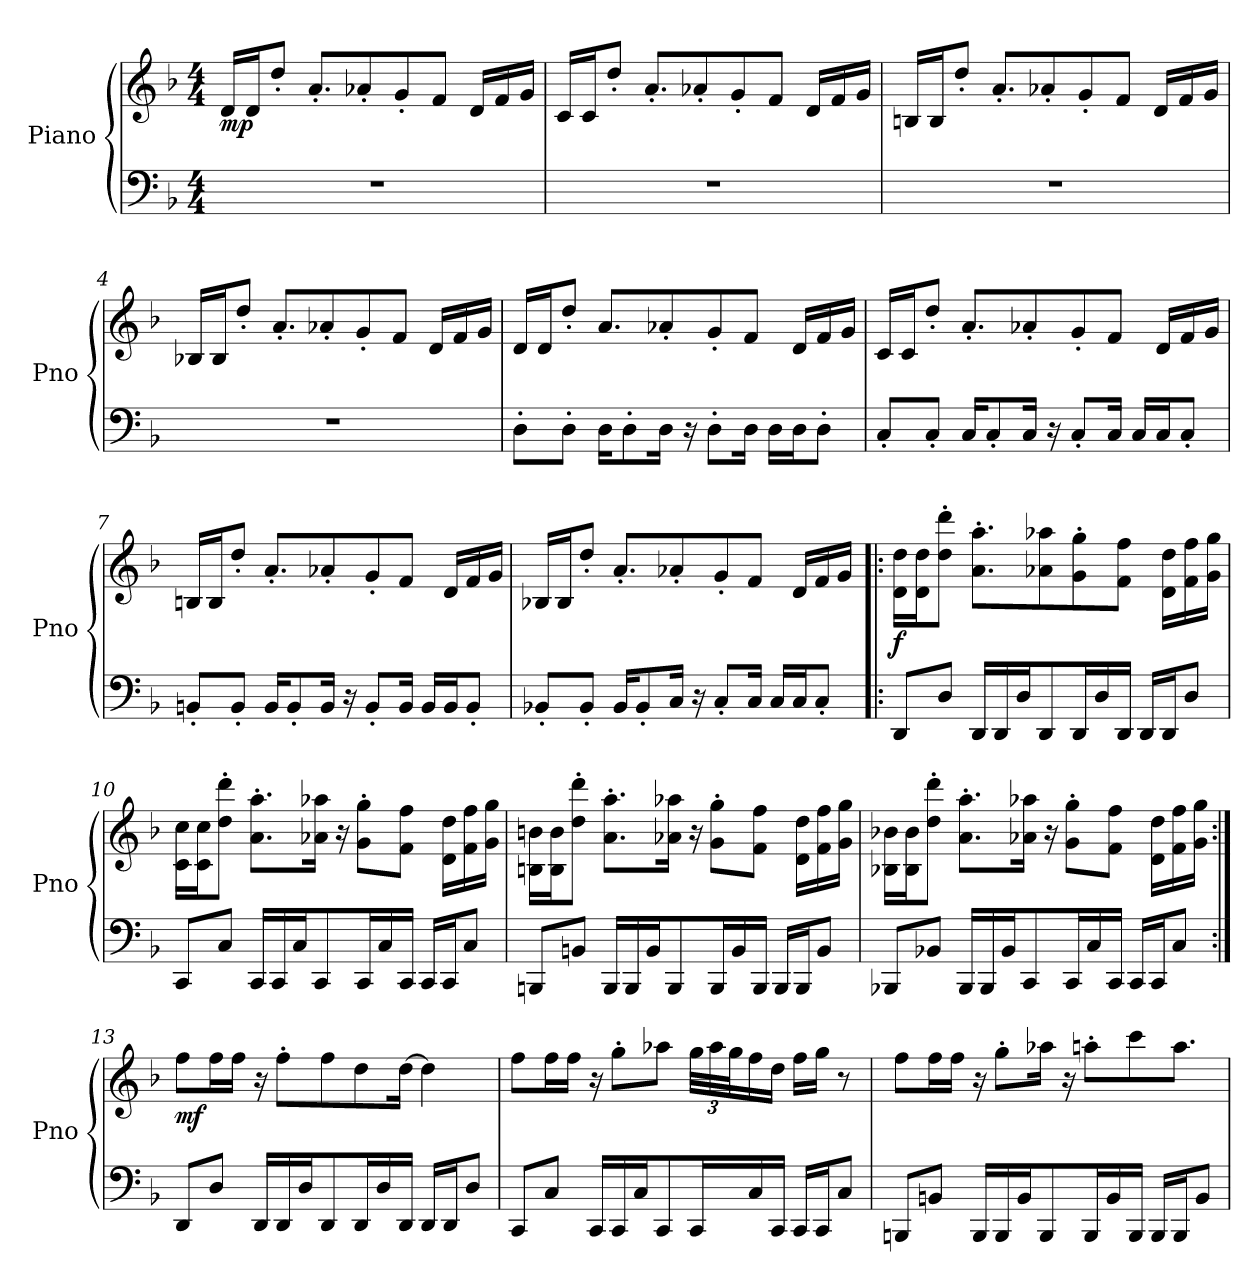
**kern	**kern	**dynam
*part1	*part1	*part1
*staff2	*staff1	*staff1/2
*I"Piano	*	*
*I'Pno	*	*
*clefF4	*clefG2	*
*k[b-]	*k[b-]	*
*M4/4	*M4/4	*
=1	=1	=1
!	!	!LO:DY:b
1r	16d/LL	mp
.	16d/J	.
.	8dd'/J	.
.	8.a'/L	.
.	8a-X'/	.
.	8g'/	.
.	8f/J	.
.	16d/LL	.
.	16f/	.
.	16g/JJ	.
=2	=2	=2
1r	16c/LL	.
.	16c/J	.
.	8dd'/J	.
.	8.a'/L	.
.	8a-X'/	.
.	8g'/	.
.	8f/J	.
.	16d/LL	.
.	16f/	.
.	16g/JJ	.
!!LO:LB:g=z
=3	=3	=3
1r	16Bn/LL	.
.	16B/J	.
.	8dd'/J	.
.	8.a'/L	.
.	8a-X'/	.
.	8g'/	.
.	8f/J	.
.	16d/LL	.
.	16f/	.
.	16g/JJ	.
=4	=4	=4
1r	16B-X/LL	.
.	16B-/J	.
.	8dd'/J	.
.	8.a'/L	.
.	8a-X'/	.
.	8g'/	.
.	8f/J	.
.	16d/LL	.
.	16f/	.
.	16g/JJ	.
!!LO:LB:g=z
=5	=5	=5
8D'\L	16d/LL	.
.	16d/J	.
8D'\J	8dd'/J	.
16D\KL	8.a/L	.
8D'\	.	.
16D\Jk	8a-X'/	.
16r	.	.
8D'\L	8g'/	.
16D\Jk	8f/J	.
16D\LL	.	.
16D\J	16d/LL	.
8D'\J	16f/	.
.	16g/JJ	.
=6	=6	=6
8C'/L	16c/LL	.
.	16c/J	.
8C'/J	8dd'/J	.
16C/KL	8.a'/L	.
8C'/	.	.
16C/Jk	8a-X'/	.
16r	.	.
8C'/L	8g'/	.
16C/Jk	8f/J	.
16C/LL	.	.
16C/J	16d/LL	.
8C'/J	16f/	.
.	16g/JJ	.
!!LO:LB:g=z
=7	=7	=7
8BBn'/L	16Bn/LL	.
.	16B/J	.
8BB'/J	8dd'/J	.
16BB/KL	8.a'/L	.
8BB'/	.	.
16BB/Jk	8a-X'/	.
16r	.	.
8BB'/L	8g'/	.
16BB/Jk	8f/J	.
16BB/LL	.	.
16BB/J	16d/LL	.
8BB'/J	16f/	.
.	16g/JJ	.
=8	=8	=8
8BB-X'/L	16B-X/LL	.
.	16B-/J	.
8BB-'/J	8dd'/J	.
16BB-/KL	8.a'/L	.
8BB-'/	.	.
16C/Jk	8a-X'/	.
16r	.	.
8C'/L	8g'/	.
16C/Jk	8f/J	.
16C/LL	.	.
16C/J	16d/LL	.
8C'/J	16f/	.
.	16g/JJ	.
!!LO:PB:g=z
=9!|:	=9!|:	=9!|:
!	!	!LO:DY:b
8DD/L	16d\ 16dd\LL	f
.	16d\ 16dd\J	.
8D/J	8dd\' 8ddd\'J	.
16DD/LL	8.a\' 8.aa\'L	.
16DD/	.	.
16D/J	.	.
8DD/	8a-X\ 8aa-X\	.
16DD/L	8g\' 8gg\'	.
16D/	.	.
16DD/JJ	8f\ 8ff\J	.
16DD/LL	.	.
16DD/J	16d\ 16dd\LL	.
8D/J	16f\ 16ff\	.
.	16g\ 16gg\JJ	.
=10	=10	=10
8CC/L	16c\ 16cc\LL	.
.	16c\ 16cc\J	.
8C/J	8dd\' 8ddd\'J	.
16CC/LL	8.a\' 8.aa\'L	.
16CC/	.	.
16C/J	.	.
8CC/	16a-X\ 16aa-X\Jk	.
.	16r	.
16CC/L	8g\' 8gg\'L	.
16C/	.	.
16CC/JJ	8f\ 8ff\J	.
16CC/LL	.	.
16CC/J	16d\ 16dd\LL	.
8C/J	16f\ 16ff\	.
.	16g\ 16gg\JJ	.
!!LO:LB:g=z
=11	=11	=11
8BBBn/L	16Bn\ 16bn\LL	.
.	16B\ 16b\J	.
8BBn/J	8dd\' 8ddd\'J	.
16BBB/LL	8.a\' 8.aa\'L	.
16BBB/	.	.
16BB/J	.	.
8BBB/	16a-X\ 16aa-X\Jk	.
.	16r	.
16BBB/L	8g\' 8gg\'L	.
16BB/	.	.
16BBB/JJ	8f\ 8ff\J	.
16BBB/LL	.	.
16BBB/J	16d\ 16dd\LL	.
8BB/J	16f\ 16ff\	.
.	16g\ 16gg\JJ	.
=12	=12	=12
8BBB-X/L	16B-X\ 16b-X\LL	.
.	16B-\ 16b-\J	.
8BB-X/J	8dd\' 8ddd\'J	.
16BBB-/LL	8.a\' 8.aa\'L	.
16BBB-/	.	.
16BB-/J	.	.
8CC/	16a-X\ 16aa-X\Jk	.
.	16r	.
16CC/L	8g\' 8gg\'L	.
16C/	.	.
16CC/JJ	8f\ 8ff\J	.
16CC/LL	.	.
16CC/J	16d\ 16dd\LL	.
8C/J	16f\ 16ff\	.
.	16g\ 16gg\JJ	.
!!LO:LB:g=z
=13:|!	=13:|!	=13:|!
!	!	!LO:DY:b
8DD/L	8ff\L	mf
8D/J	16ff\L	.
.	16ff\JJ	.
16DD/LL	16r	.
16DD/	8ff'\L	.
16D/J	.	.
8DD/	8ff\	.
16DD/L	8dd\	.
16D/	.	.
16DD/JJ	[16dd\Jk	.
16DD/LL	4dd\]	.
16DD/J	.	.
8D/J	.	.
=14	=14	=14
8CC/L	8ff\L	.
8C/J	16ff\L	.
.	16ff\JJ	.
16CC/LL	16r	.
16CC/	8gg'\L	.
16C/J	.	.
8CC/	8aa-X\J	.
16CC/L	48gg\LLL	.
.	48aa-\	.
.	48gg\J	.
16C/	16ff\	.
16CC/JJ	16dd\JJ	.
16CC/LL	16ff\LL	.
16CC/J	16gg\JJ	.
8C/J	8r	.
!!LO:LB:g=z
=15	=15	=15
8BBBn/L	8ff\L	.
8BBn/J	16ff\L	.
.	16ff\JJ	.
16BBB/LL	16r	.
16BBB/	8gg'\L	.
16BB/J	.	.
8BBB/	16aa-X\Jk	.
.	16r	.
16BBB/L	8aan'\L	.
16BB/	.	.
16BBB/JJ	8ccc\	.
16BBB/LL	.	.
16BBB/J	8.aa\J	.
8BB/J	.	.
=	=	=
*-	*-	*-
